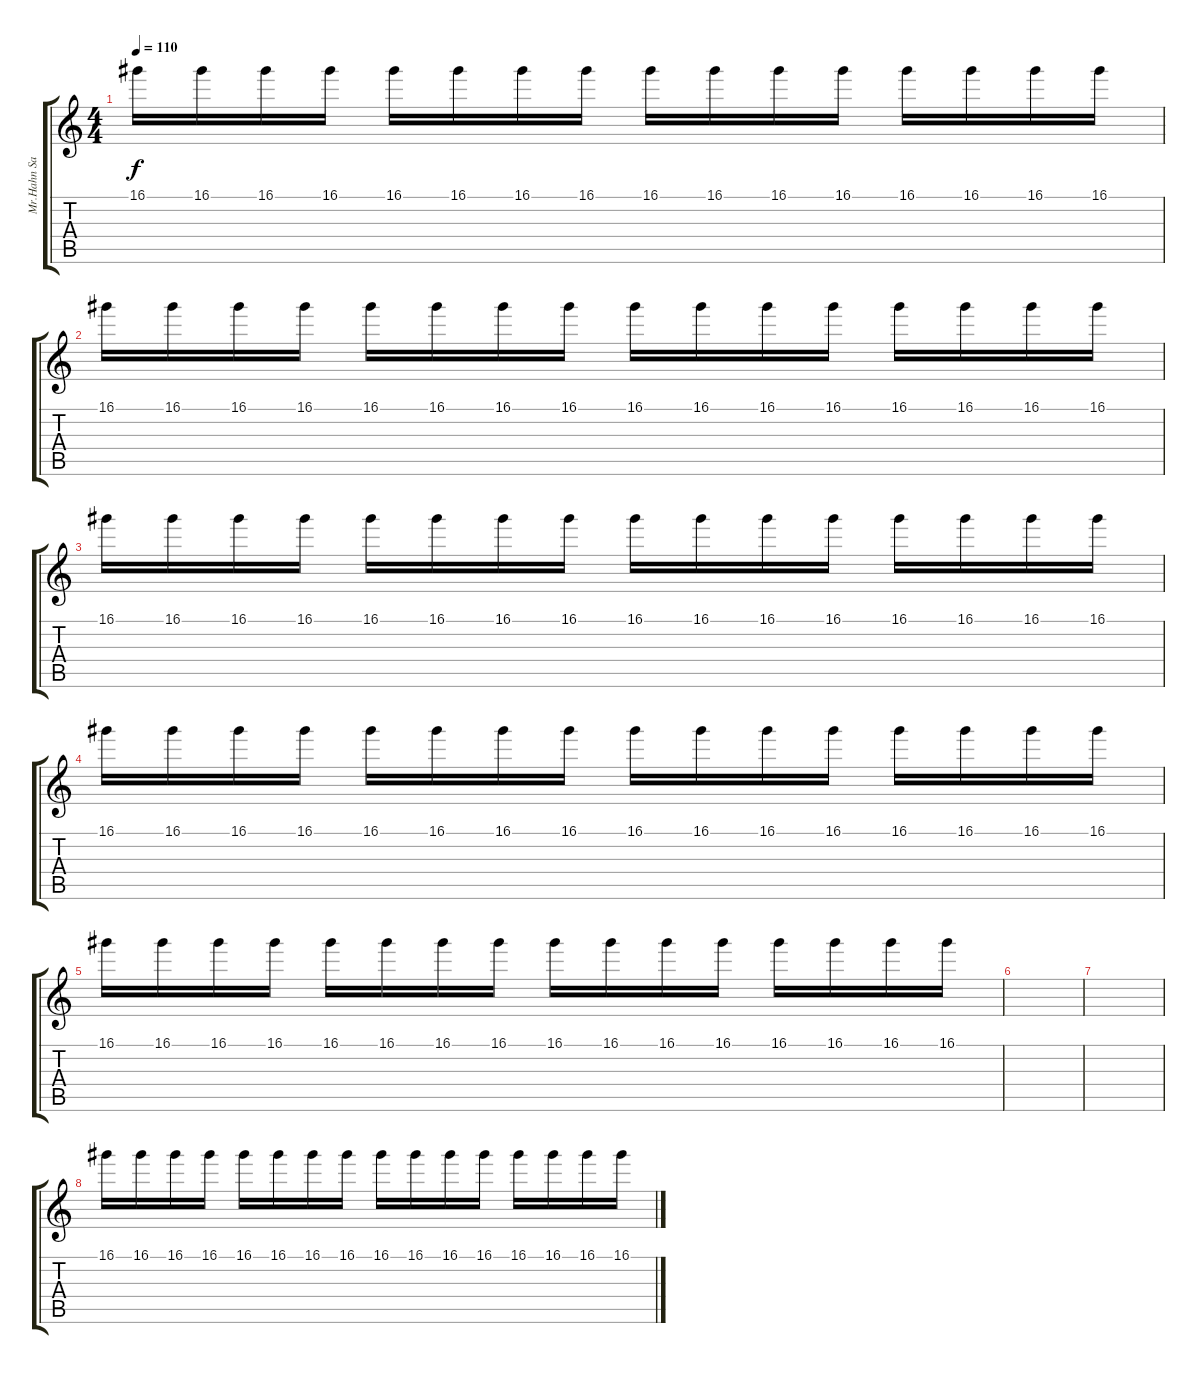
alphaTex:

\track ("Mr.Hahn Sampler2" "Mr.Hahn Sa") {instrument distortionguitar}
\staff {score tabs}
\tuning (E4 B3 G3 D3 A2 E2) {hide}
\ts (4 4)
\tempo 110
\clef g2
\ks c
16.1.16{dy f} 16.1.16 16.1.16 16.1.16 16.1.16 16.1.16 16.1.16 16.1.16 16.1.16 16.1.16 16.1.16 16.1.16 16.1.16 16.1.16 16.1.16 16.1.16 |
16.1.16 16.1.16 16.1.16 16.1.16 16.1.16 16.1.16 16.1.16 16.1.16 16.1.16 16.1.16 16.1.16 16.1.16 16.1.16 16.1.16 16.1.16 16.1.16 |
16.1.16 16.1.16 16.1.16 16.1.16 16.1.16 16.1.16 16.1.16 16.1.16 16.1.16 16.1.16 16.1.16 16.1.16 16.1.16 16.1.16 16.1.16 16.1.16 |
16.1.16 16.1.16 16.1.16 16.1.16 16.1.16 16.1.16 16.1.16 16.1.16 16.1.16 16.1.16 16.1.16 16.1.16 16.1.16 16.1.16 16.1.16 16.1.16 |
16.1.16 16.1.16 16.1.16 16.1.16 16.1.16 16.1.16 16.1.16 16.1.16 16.1.16 16.1.16 16.1.16 16.1.16 16.1.16 16.1.16 16.1.16 16.1.16 |
|
|
16.1.16 16.1.16 16.1.16 16.1.16 16.1.16 16.1.16 16.1.16 16.1.16 16.1.16 16.1.16 16.1.16 16.1.16 16.1.16 16.1.16 16.1.16 16.1.16
